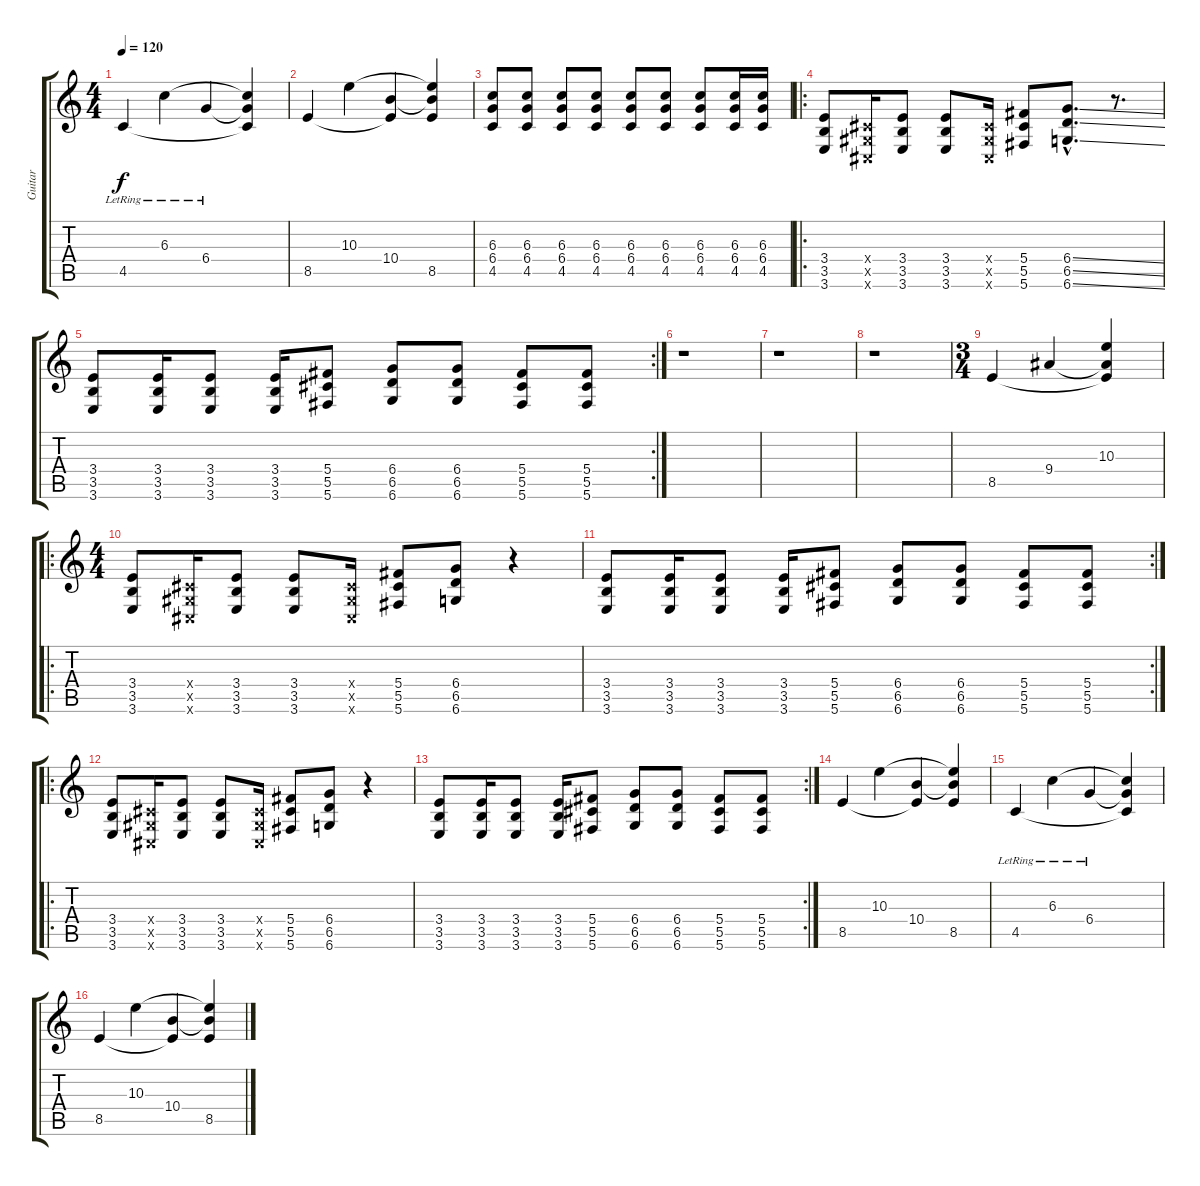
\track ("Guitar" "Guitar") {instrument distortionguitar}
\staff {score tabs}
\tuning (Eb4 Bb3 Gb3 Db3 Ab2 Db2) {hide}
\ts (4 4)
\tempo 120
\clef g2
\ks c
4.5{lr}.4{dy f} 6.3{lr}.4 6.4{lr}.4 (6.3{t} 6.4{t} 4.5{t}).4 |
8.5.4 10.3.4 (10.4 8.5{t}).4 (10.3{t} 10.4{t} 8.5).4 |
(6.3 6.4 4.5).8 (6.3 6.4 4.5).8 (6.3 6.4 4.5).8 (6.3 6.4 4.5).8 (6.3 6.4 4.5).8 (6.3 6.4 4.5).8 (6.3 6.4 4.5).8 (6.3 6.4 4.5).16 (6.3 6.4 4.5).16 |
\ro
(3.4 3.5 3.6).8 (0.4{x} 0.5{x} 0.6{x}).16 (3.4 3.5 3.6).8 (3.4 3.5 3.6).8 (0.4{x} 0.5{x} 0.6{x}).16 (5.4 5.5 5.6).8 (6.4{ss hac} 6.5{ss hac} 6.6{ss hac}).8{d} r.8{d} |
\rc 2
(3.4 3.5 3.6).8 (3.4 3.5 3.6).16 (3.4 3.5 3.6).8 (3.4 3.5 3.6).16 (5.4 5.5 5.6).8 (6.4 6.5 6.6).8 (6.4 6.5 6.6).8 (5.4 5.5 5.6).8 (5.4 5.5 5.6).8 |
r.1 |
r.1 |
r.1 |
\ts (3 4)
8.5.4 9.4.4 (10.3 9.4{t} 8.5{t}).4 |
\ro
\ts (4 4)
(3.4 3.5 3.6).8{instrument electricguitarmuted} (0.4{x} 0.5{x} 0.6{x}).16 (3.4 3.5 3.6).8 (3.4 3.5 3.6).8 (0.4{x} 0.5{x} 0.6{x}).16 (5.4 5.5 5.6).8 (6.4 6.5 6.6).8 r.4 |
\rc 2
(3.4 3.5 3.6).8 (3.4 3.5 3.6).16 (3.4 3.5 3.6).8 (3.4 3.5 3.6).16 (5.4 5.5 5.6).8 (6.4 6.5 6.6).8 (6.4 6.5 6.6).8 (5.4 5.5 5.6).8 (5.4 5.5 5.6).8 |
\ro
(3.4 3.5 3.6).8{instrument distortionguitar} (0.4{x} 0.5{x} 0.6{x}).16 (3.4 3.5 3.6).8 (3.4 3.5 3.6).8 (0.4{x} 0.5{x} 0.6{x}).16 (5.4 5.5 5.6).8 (6.4 6.5 6.6).8 r.4 |
\rc 2
(3.4 3.5 3.6).8 (3.4 3.5 3.6).16 (3.4 3.5 3.6).8 (3.4 3.5 3.6).16 (5.4 5.5 5.6).8 (6.4 6.5 6.6).8 (6.4 6.5 6.6).8 (5.4 5.5 5.6).8 (5.4 5.5 5.6).8 |
8.5.4 10.3.4 (10.4 8.5{t}).4 (10.3{t} 10.4{t} 8.5).4 |
4.5{lr}.4 6.3{lr}.4 6.4{lr}.4 (6.3{t} 6.4{t} 4.5{t}).4 |
8.5.4 10.3.4 (10.4 8.5{t}).4 (10.3{t} 10.4{t} 8.5).4
